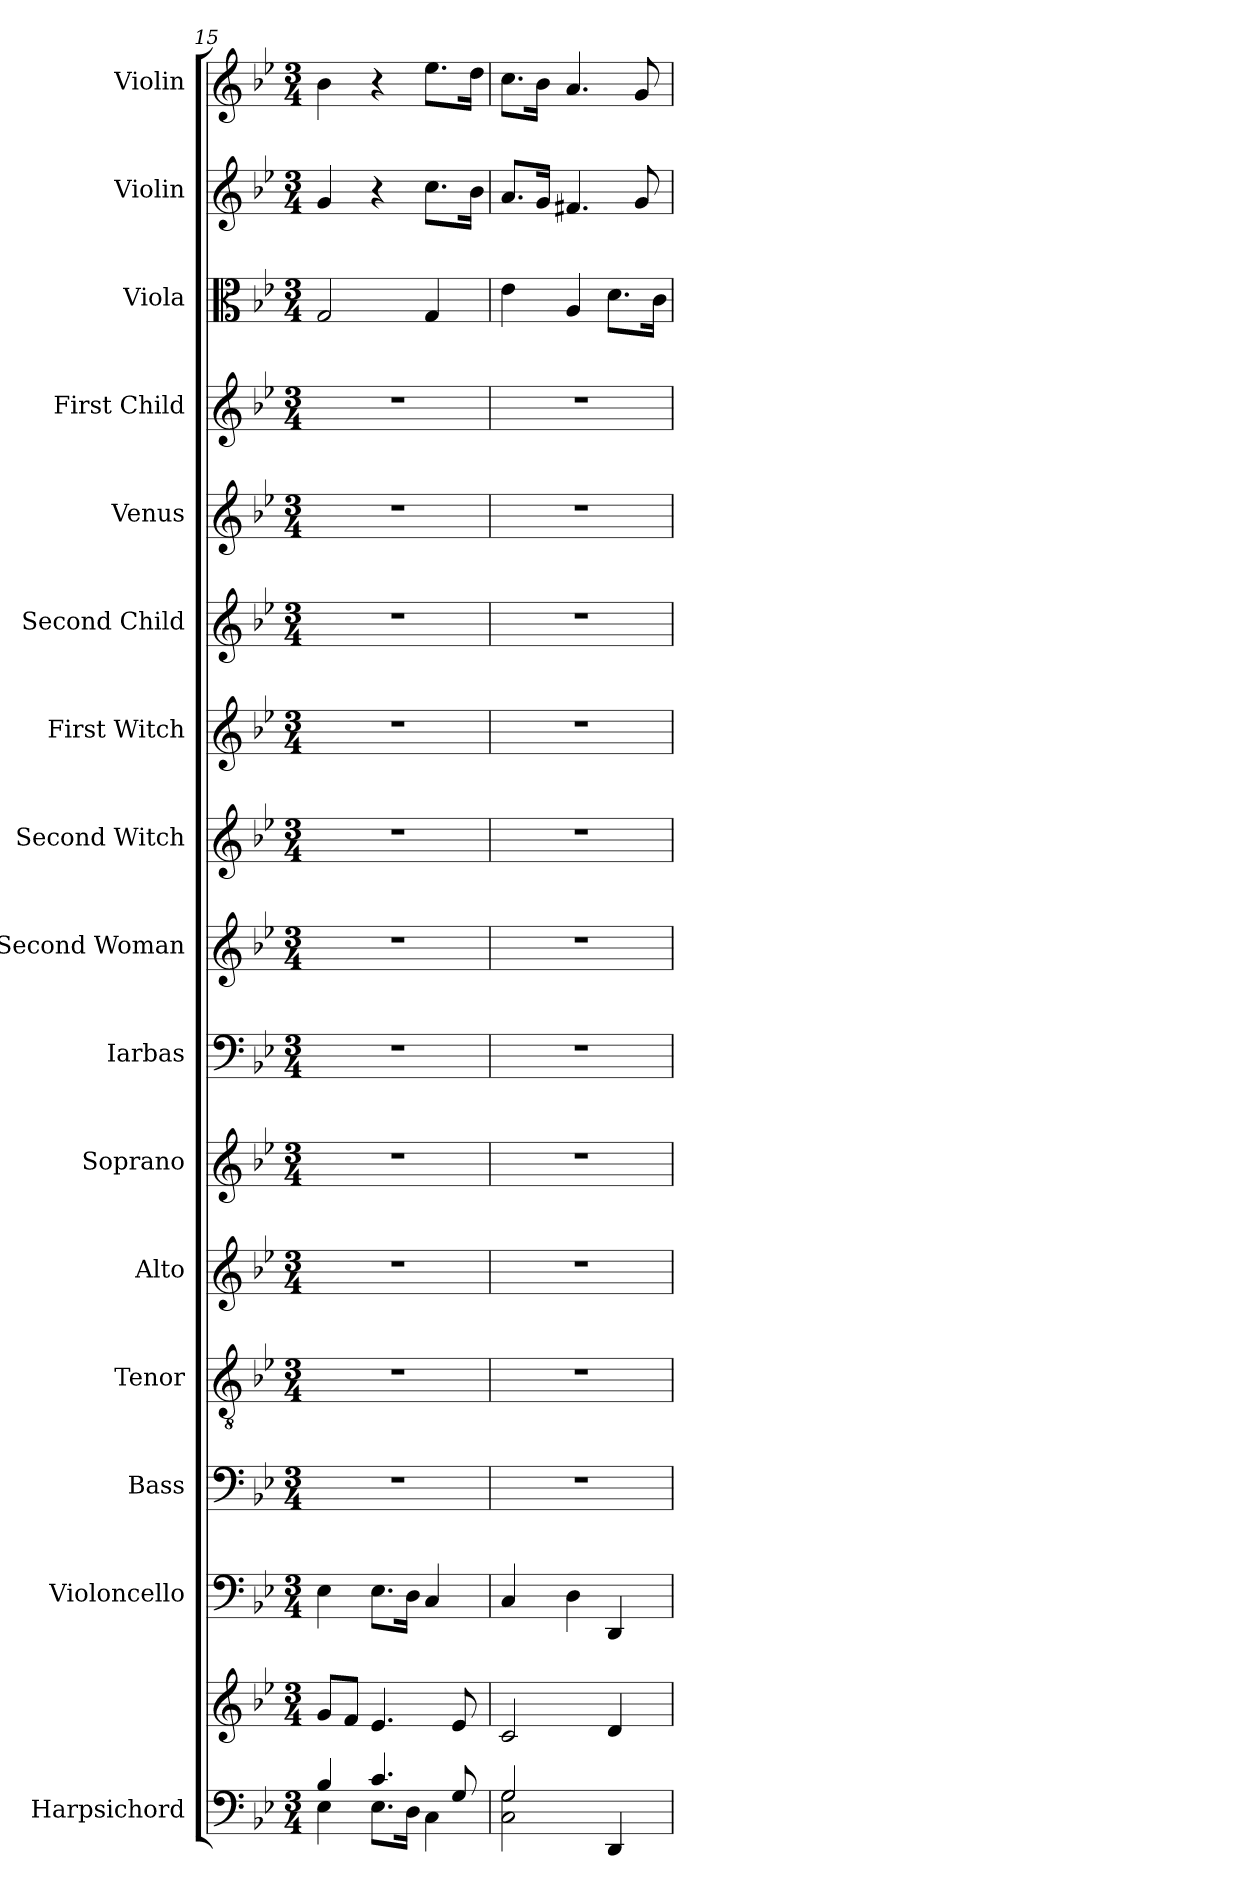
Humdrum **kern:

**kern	**kern	**kern	**kern	**kern	**kern	**kern	**kern	**kern	**kern	**kern	**kern	**kern	**kern	**kern	**kern	**kern
*part16	*part16	*part15	*part14	*part13	*part12	*part11	*part10	*part9	*part8	*part7	*part6	*part5	*part4	*part3	*part2	*part1
*staff17	*staff16	*staff15	*staff14	*staff13	*staff12	*staff11	*staff10	*staff9	*staff8	*staff7	*staff6	*staff5	*staff4	*staff3	*staff2	*staff1
*I"Harpsichord	*	*I"Violoncello	*I"Bass	*I"Tenor	*I"Alto	*I"Soprano	*I"Iarbas	*I"Second Woman	*I"Second Witch	*I"First Witch	*I"Second Child	*I"Venus	*I"First Child	*I"Viola	*I"Violin	*I"Violin
*I'Hch.	*	*I'Vc.	*I'B.	*I'T.	*I'A.	*I'S.	*I'I.	*I'2W	*I'W2.	*I'W1	*I'C2.	*I'V.	*I'C1	*I'Vla.	*I'Vln.	*I'Vln.
*clefF4	*clefG2	*clefF4	*clefF4	*clefGv2	*clefG2	*clefG2	*clefF4	*clefG2	*clefG2	*clefG2	*clefG2	*clefG2	*clefG2	*clefC3	*clefG2	*clefG2
*k[b-e-]	*k[b-e-]	*k[b-e-]	*k[b-e-]	*k[b-e-]	*k[b-e-]	*k[b-e-]	*k[b-e-]	*k[b-e-]	*k[b-e-]	*k[b-e-]	*k[b-e-]	*k[b-e-]	*k[b-e-]	*k[b-e-]	*k[b-e-]	*k[b-e-]
*M3/4	*M3/4	*M3/4	*M3/4	*M3/4	*M3/4	*M3/4	*M3/4	*M3/4	*M3/4	*M3/4	*M3/4	*M3/4	*M3/4	*M3/4	*M3/4	*M3/4
=15	=15	=15	=15	=15	=15	=15	=15	=15	=15	=15	=15	=15	=15	=15	=15	=15
*^	*	*	*	*	*	*	*	*	*	*	*	*	*	*	*	*
4B-/	4E-\	8g/L	4E-\	2.r	2.r	2.r	2.r	2.r	2.r	2.r	2.r	2.r	2.r	2.r	2G/	4g/	4b-\
.	.	8f/J	.	.	.	.	.	.	.	.	.	.	.	.	.	.	.
4.c/	8.E-\L	4.e-/	8.E-\L	.	.	.	.	.	.	.	.	.	.	.	.	4r	4r
.	16D\Jk	.	16D\Jk	.	.	.	.	.	.	.	.	.	.	.	.	.	.
.	4C\	.	4C/	.	.	.	.	.	.	.	.	.	.	.	4G/	8.cc\L	8.ee-\L
8G/	.	8e-/	.	.	.	.	.	.	.	.	.	.	.	.	.	.	.
.	.	.	.	.	.	.	.	.	.	.	.	.	.	.	.	16b-\Jk	16dd\Jk
=16	=16	=16	=16	=16	=16	=16	=16	=16	=16	=16	=16	=16	=16	=16	=16	=16	=16
2C\ 2G\	2G/	2c/	4C/	2.r	2.r	2.r	2.r	2.r	2.r	2.r	2.r	2.r	2.r	2.r	4e-\	8.a/L	8.cc\L
.	.	.	.	.	.	.	.	.	.	.	.	.	.	.	.	16g/Jk	16b-\Jk
.	.	.	4D\	.	.	.	.	.	.	.	.	.	.	.	4A/	4.f#X/	4.a/
4DD/	4ryy	4d/	4DD/	.	.	.	.	.	.	.	.	.	.	.	8.d\L	.	.
.	.	.	.	.	.	.	.	.	.	.	.	.	.	.	.	8g/	8g/
.	.	.	.	.	.	.	.	.	.	.	.	.	.	.	16c\Jk	.	.
*v	*v	*	*	*	*	*	*	*	*	*	*	*	*	*	*	*	*
=	=	=	=	=	=	=	=	=	=	=	=	=	=	=	=	=
*-	*-	*-	*-	*-	*-	*-	*-	*-	*-	*-	*-	*-	*-	*-	*-	*-
